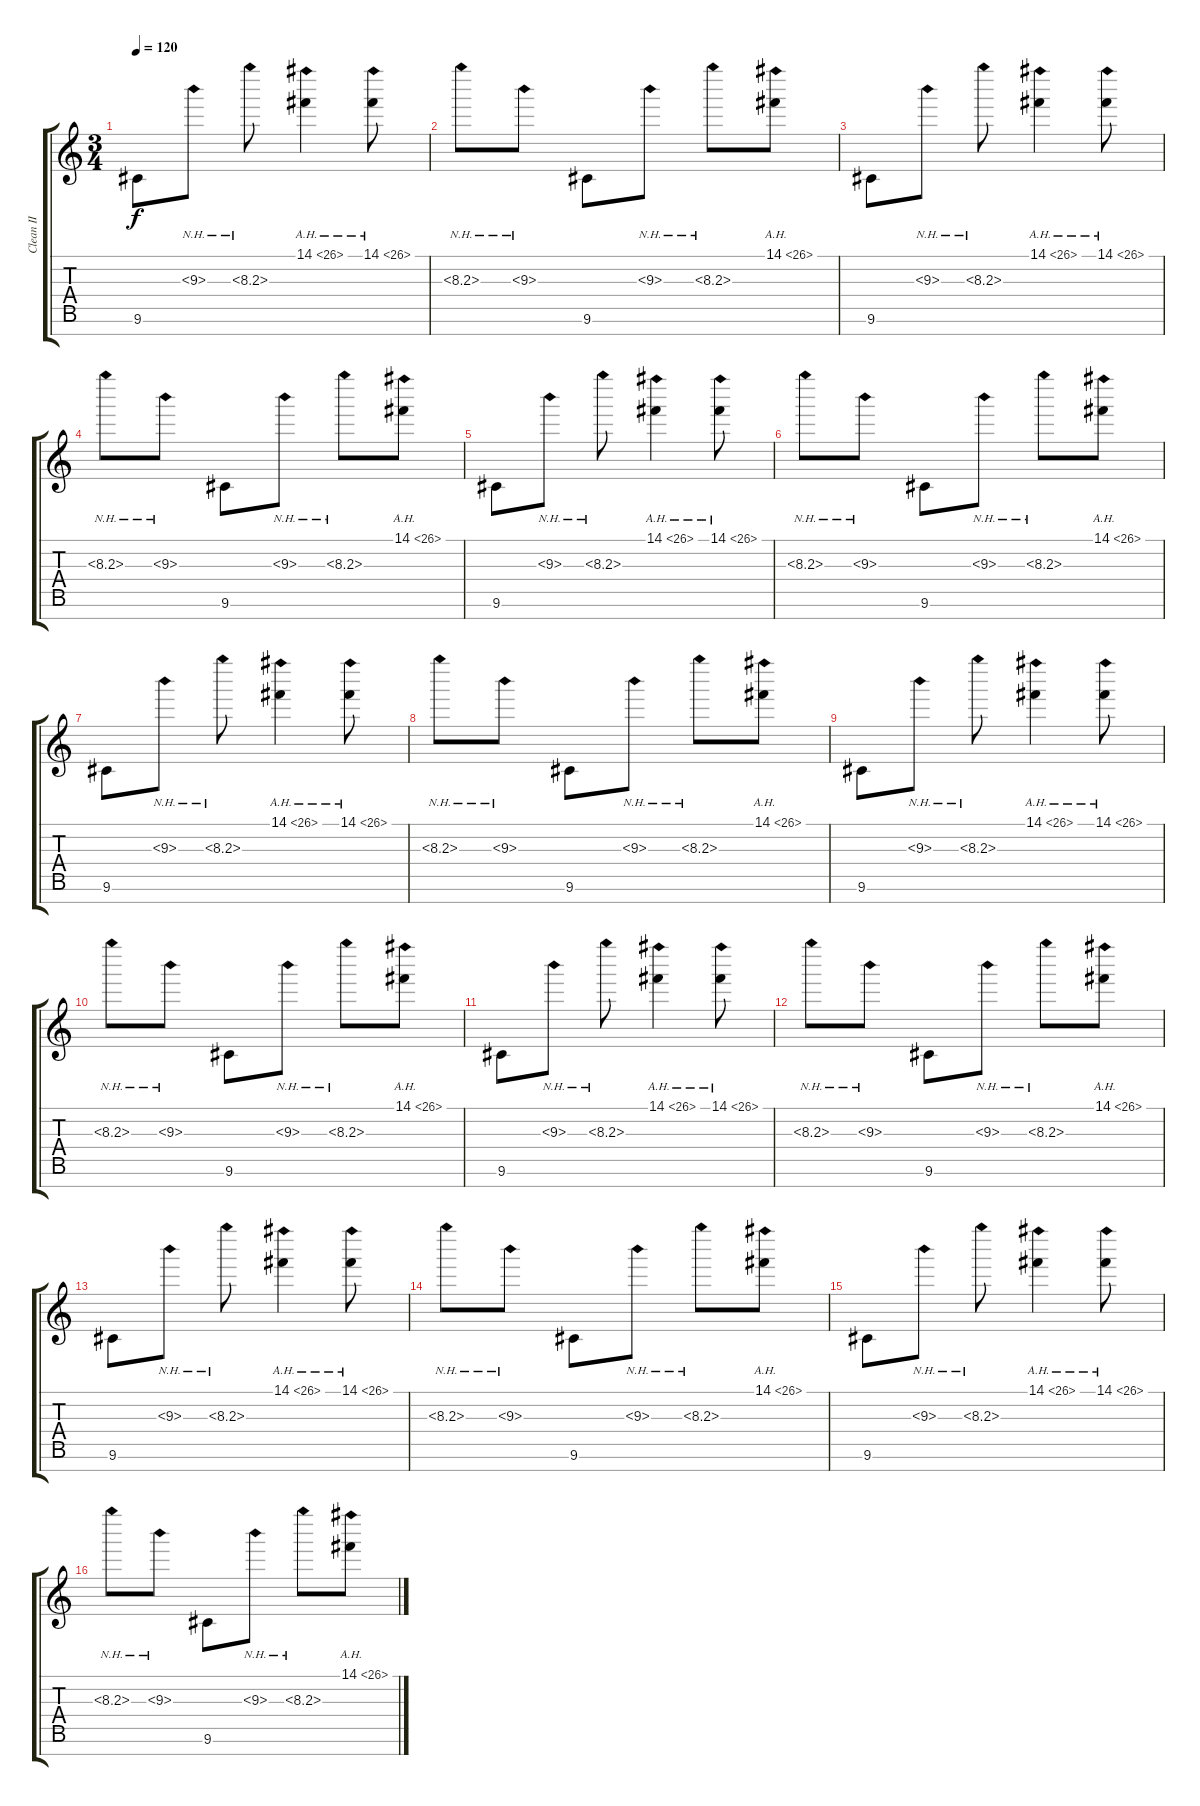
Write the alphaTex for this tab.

\track ("Clean II" "Clean II") {instrument electricguitarclean}
\staff {score tabs}
\tuning (E4 B3 G3 D3 A2 E2 B1) {hide}
\ts (3 4)
\tempo 120
\clef g2
\ks c
9.6.8{dy f instrument electricguitarclean} 9.3{nh}.8 8.3{nh}.8 14.1{ah 12}.4 14.1{ah 12}.8 |
8.3{nh}.8 9.3{nh}.8 9.6.8 9.3{nh}.8 8.3{nh}.8 14.1{ah 12}.8 |
9.6.8 9.3{nh}.8 8.3{nh}.8 14.1{ah 12}.4 14.1{ah 12}.8 |
8.3{nh}.8 9.3{nh}.8 9.6.8 9.3{nh}.8 8.3{nh}.8 14.1{ah 12}.8 |
9.6.8 9.3{nh}.8 8.3{nh}.8 14.1{ah 12}.4 14.1{ah 12}.8 |
8.3{nh}.8 9.3{nh}.8 9.6.8 9.3{nh}.8 8.3{nh}.8 14.1{ah 12}.8 |
9.6.8 9.3{nh}.8 8.3{nh}.8 14.1{ah 12}.4 14.1{ah 12}.8 |
8.3{nh}.8 9.3{nh}.8 9.6.8 9.3{nh}.8 8.3{nh}.8 14.1{ah 12}.8 |
9.6.8 9.3{nh}.8 8.3{nh}.8 14.1{ah 12}.4 14.1{ah 12}.8 |
8.3{nh}.8 9.3{nh}.8 9.6.8 9.3{nh}.8 8.3{nh}.8 14.1{ah 12}.8 |
9.6.8 9.3{nh}.8 8.3{nh}.8 14.1{ah 12}.4 14.1{ah 12}.8 |
8.3{nh}.8 9.3{nh}.8 9.6.8 9.3{nh}.8 8.3{nh}.8 14.1{ah 12}.8 |
9.6.8 9.3{nh}.8 8.3{nh}.8 14.1{ah 12}.4 14.1{ah 12}.8 |
8.3{nh}.8 9.3{nh}.8 9.6.8 9.3{nh}.8 8.3{nh}.8 14.1{ah 12}.8 |
9.6.8 9.3{nh}.8 8.3{nh}.8 14.1{ah 12}.4 14.1{ah 12}.8 |
8.3{nh}.8 9.3{nh}.8 9.6.8 9.3{nh}.8 8.3{nh}.8 14.1{ah 12}.8
